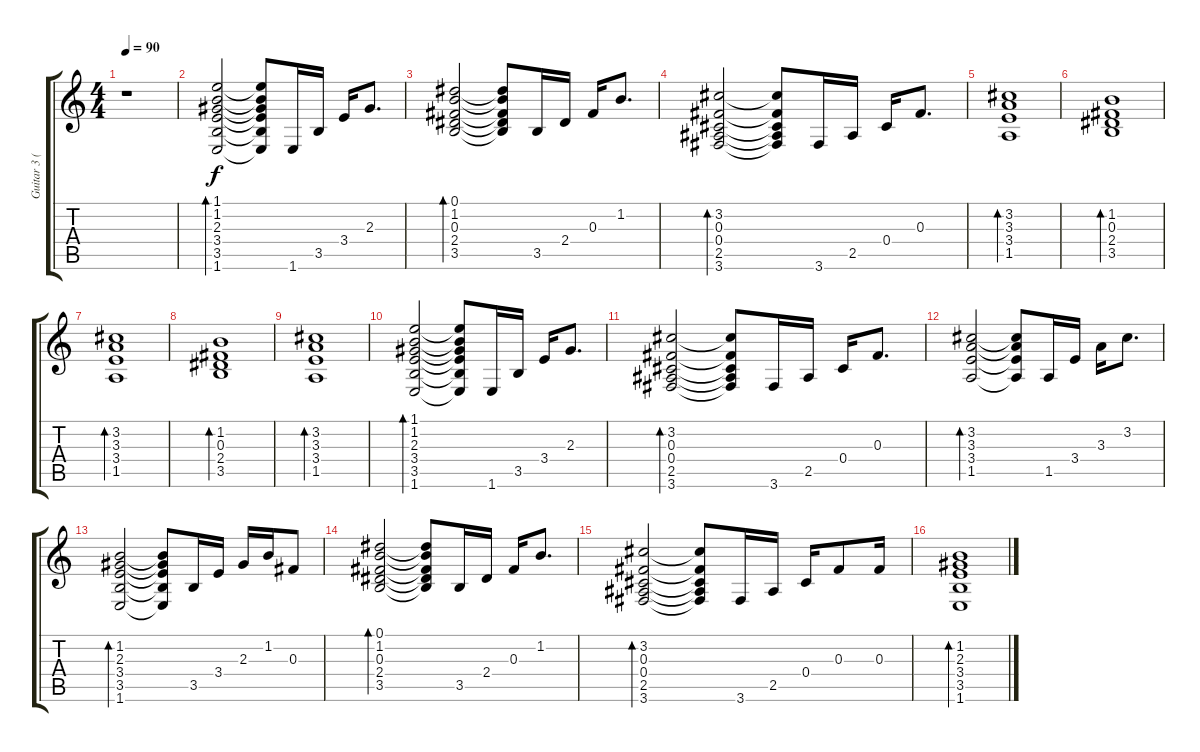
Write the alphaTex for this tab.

\track ("Guitar 3 (Slash& Izzy)" "Guitar 3 (") {instrument electricguitarjazz}
\staff {score tabs}
\tuning (Eb4 Bb3 Gb3 Db3 Ab2 Eb2) {hide}
\ts (4 4)
\tempo 90
\clef g2
\ks c
r.1{dy f} |
(1.1 1.2 2.3 3.4 3.5 1.6).2{bd 120} (1.1{t} 1.2{t} 2.3{t} 3.4{t} 3.5{t} 1.6{t}).8 1.6.16 3.5.16 3.4.16 2.3.8{d} |
(0.1 1.2 0.3 2.4 3.5).2{bd 120} (0.1{t} 1.2{t} 0.3{t} 2.4{t} 3.5{t}).8 3.5.16 2.4.16 0.3.16 1.2.8{d} |
(3.2 0.3 0.4 2.5 3.6).2{bd 120} (3.2{t} 0.3{t} 0.4{t} 2.5{t} 3.6{t}).8 3.6.16 2.5.16 0.4.16 0.3.8{d} |
(3.2 3.3 3.4 1.5).1{bd 120} |
(1.2 0.3 2.4 3.5).1{bd 120} |
(3.2 3.3 3.4 1.5).1{bd 120} |
(1.2 0.3 2.4 3.5).1{bd 120} |
(3.2 3.3 3.4 1.5).1{bd 120} |
(1.1 1.2 2.3 3.4 3.5 1.6).2{bd 120} (1.1{t} 1.2{t} 2.3{t} 3.4{t} 3.5{t} 1.6{t}).8 1.6.16 3.5.16 3.4.16 2.3.8{d} |
(3.2 0.3 0.4 2.5 3.6).2{bd 120} (3.2{t} 0.3{t} 0.4{t} 2.5{t} 3.6{t}).8 3.6.16 2.5.16 0.4.16 0.3.8{d} |
(3.2 3.3 3.4 1.5).2{bd 120} (3.2{t} 3.3{t} 3.4{t} 1.5{t}).8 1.5.16 3.4.16 3.3.16 3.2.8{d} |
(1.2 2.3 3.4 3.5 1.6).2{bd 120} (1.2{t} 2.3{t} 3.4{t} 3.5{t} 1.6{t}).8 3.5.16 3.4.16 2.3.16 1.2.16 0.3.8 |
(0.1 1.2 0.3 2.4 3.5).2{bd 120} (0.1{t} 1.2{t} 0.3{t} 2.4{t} 3.5{t}).8 3.5.16 2.4.16 0.3.16 1.2.8{d} |
(3.2 0.3 0.4 2.5 3.6).2{bd 120} (3.2{t} 0.3{t} 0.4{t} 2.5{t} 3.6{t}).8 3.6.16 2.5.16 0.4.16 0.3.8 0.3.16 |
(1.2 2.3 3.4 3.5 1.6).1{bd 120}
